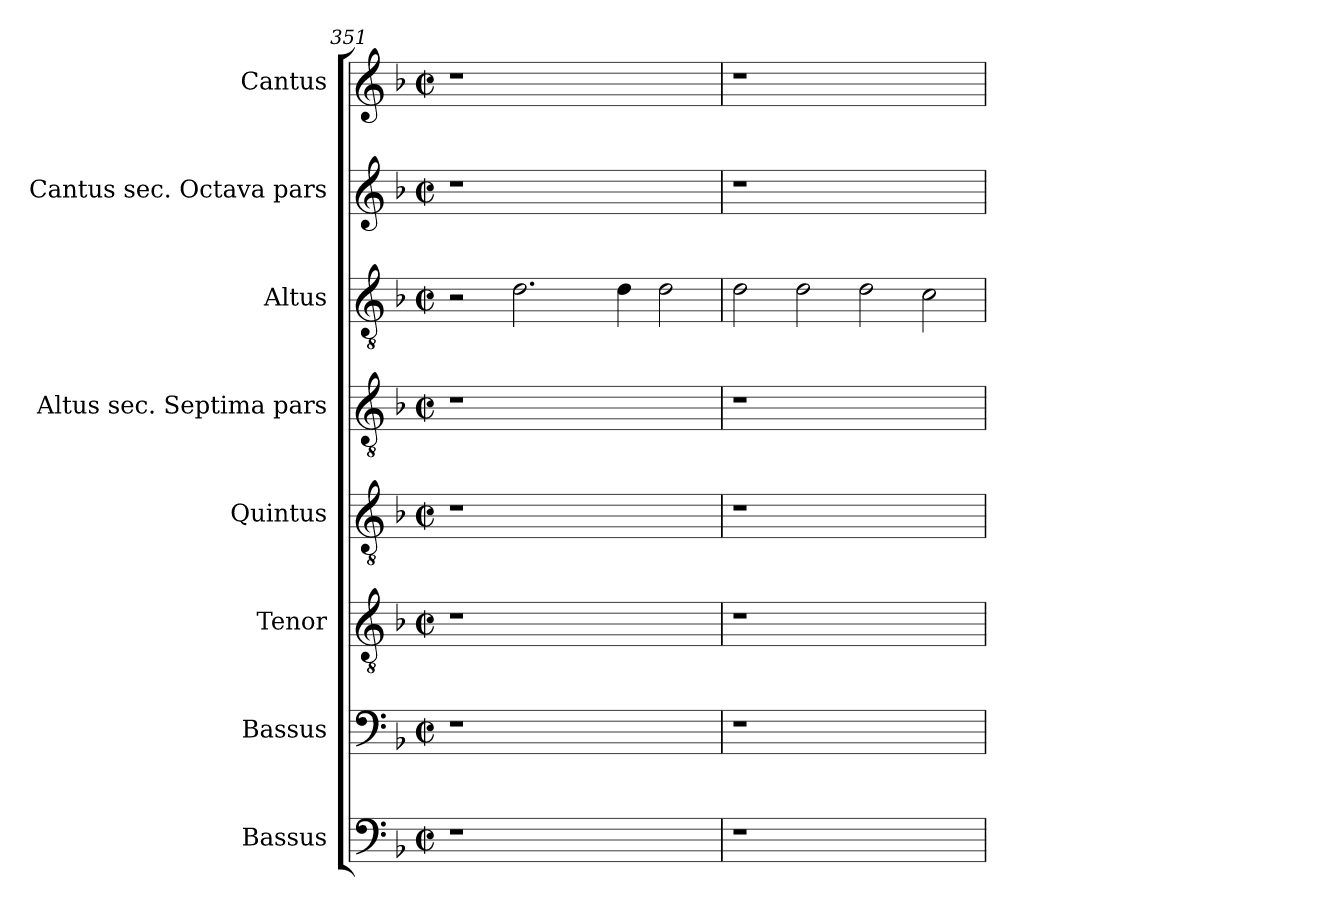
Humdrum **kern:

**kern	**kern	**kern	**kern	**kern	**kern	**kern	**kern
*part8	*part7	*part6	*part5	*part4	*part3	*part2	*part1
*staff8	*staff7	*staff6	*staff5	*staff4	*staff3	*staff2	*staff1
*I"Bassus	*I"Bassus	*I"Tenor	*I"Quintus	*I"Altus sec. Septima pars	*I"Altus	*I"Cantus sec. Octava pars	*I"Cantus
*	*I'Bassus	*I'Tenor	*I'Quintus	*	*I'Altus	*	*I'Cantus
*clefF4	*clefF4	*clefGv2	*clefGv2	*clefGv2	*clefGv2	*clefG2	*clefG2
*k[b-]	*k[b-]	*k[b-]	*k[b-]	*k[b-]	*k[b-]	*k[b-]	*k[b-]
*F:	*F:	*F:	*F:	*F:	*F:	*F:	*F:
*M2/2	*M2/2	*M2/2	*M2/2	*M2/2	*M2/2	*M2/2	*M2/2
*met(c|)	*met(c|)	*met(c|)	*met(c|)	*met(c|)	*met(c|)	*met(c|)	*met(c|)
=351	=351	=351	=351	=351	=351	=351	=351
1r	1r	1r	1r	1r	2r	1r	1r
.	.	.	.	.	2.d\	.	.
1ryy	1ryy	1ryy	1ryy	1ryy	.	1ryy	1ryy
.	.	.	.	.	4d\	.	.
.	.	.	.	.	2d\	.	.
=352	=352	=352	=352	=352	=352	=352	=352
1r	1r	1r	1r	1r	2d\	1r	1r
.	.	.	.	.	2d\	.	.
1ryy	1ryy	1ryy	1ryy	1ryy	2d\	1ryy	1ryy
.	.	.	.	.	2c\	.	.
=	=	=	=	=	=	=	=
*-	*-	*-	*-	*-	*-	*-	*-
